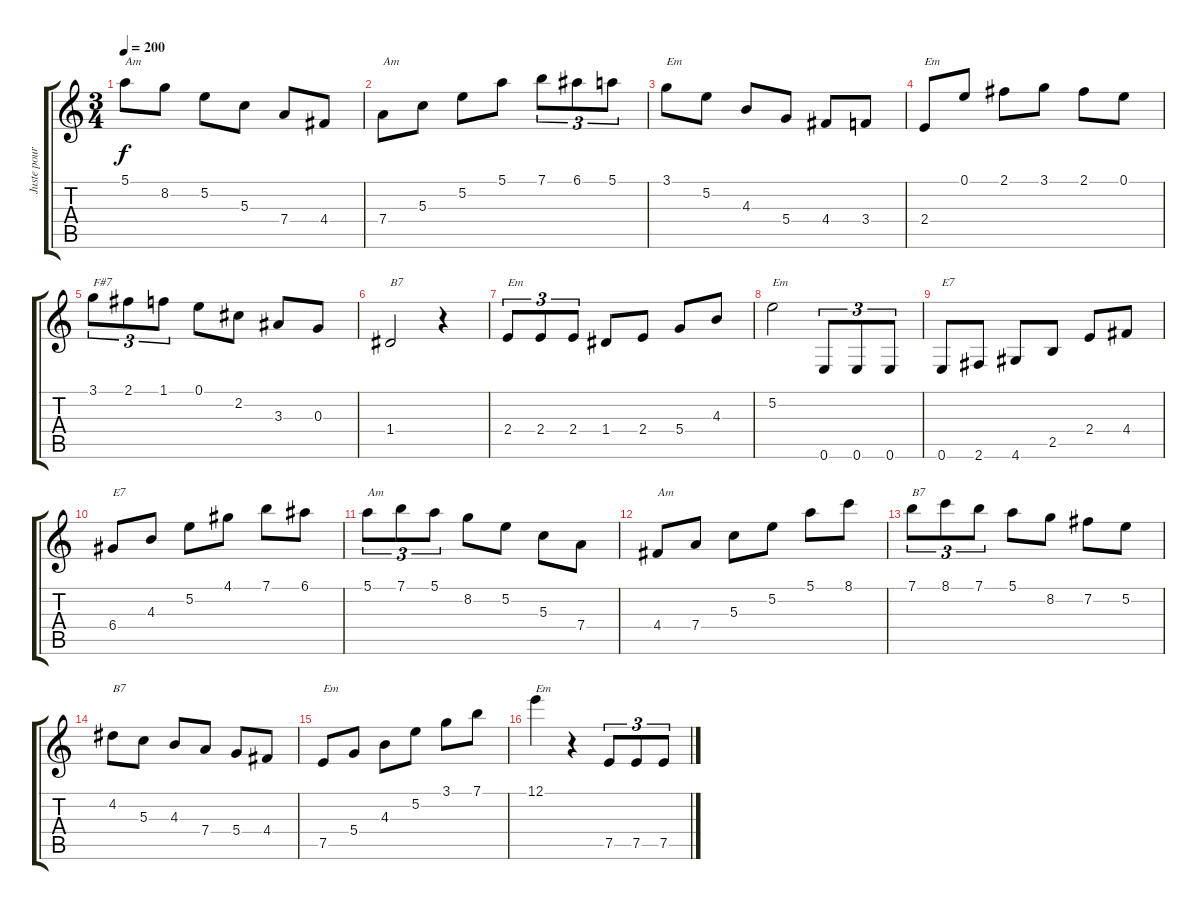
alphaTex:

\track ("Juste pour le son" "Juste pour") {instrument acousticbass}
\staff {score tabs}
\tuning (E4 B3 G3 D3 A2 E2) {hide}
\ts (3 4)
\tempo 200
\clef g2
\ks c
5.1.8{txt "Am" dy f} 8.2.8 5.2.8 5.3.8 7.4.8 4.4.8 |
7.4.8{txt "Am"} 5.3.8 5.2.8 5.1.8 7.1.8{tu (3 2)} 6.1.8{tu (3 2)} 5.1.8{tu (3 2)} |
3.1.8{txt "Em"} 5.2.8 4.3.8 5.4.8 4.4.8 3.4.8 |
2.4.8{txt "Em"} 0.1.8 2.1.8 3.1.8 2.1.8 0.1.8 |
3.1.8{tu (3 2) txt "F#7"} 2.1.8{tu (3 2)} 1.1.8{tu (3 2)} 0.1.8 2.2.8 3.3.8 0.3.8 |
1.4.2{txt "B7"} r.4 |
2.4.8{tu (3 2) txt "Em"} 2.4.8{tu (3 2)} 2.4.8{tu (3 2)} 1.4.8 2.4.8 5.4.8 4.3.8 |
5.2.2{txt "Em"} 0.6.8{tu (3 2)} 0.6.8{tu (3 2)} 0.6.8{tu (3 2)} |
0.6.8{txt "E7"} 2.6.8 4.6.8 2.5.8 2.4.8 4.4.8 |
6.4.8{txt "E7"} 4.3.8 5.2.8 4.1.8 7.1.8 6.1.8 |
5.1.8{tu (3 2) txt "Am"} 7.1.8{tu (3 2)} 5.1.8{tu (3 2)} 8.2.8 5.2.8 5.3.8 7.4.8 |
4.4.8{txt "Am"} 7.4.8 5.3.8 5.2.8 5.1.8 8.1.8 |
7.1.8{tu (3 2) txt "B7"} 8.1.8{tu (3 2)} 7.1.8{tu (3 2)} 5.1.8 8.2.8 7.2.8 5.2.8 |
4.2.8{txt "B7"} 5.3.8 4.3.8 7.4.8 5.4.8 4.4.8 |
7.5.8{txt "Em"} 5.4.8 4.3.8 5.2.8 3.1.8 7.1.8 |
12.1.4{txt "Em"} r.4 7.5.8{tu (3 2)} 7.5.8{tu (3 2)} 7.5.8{tu (3 2)}
